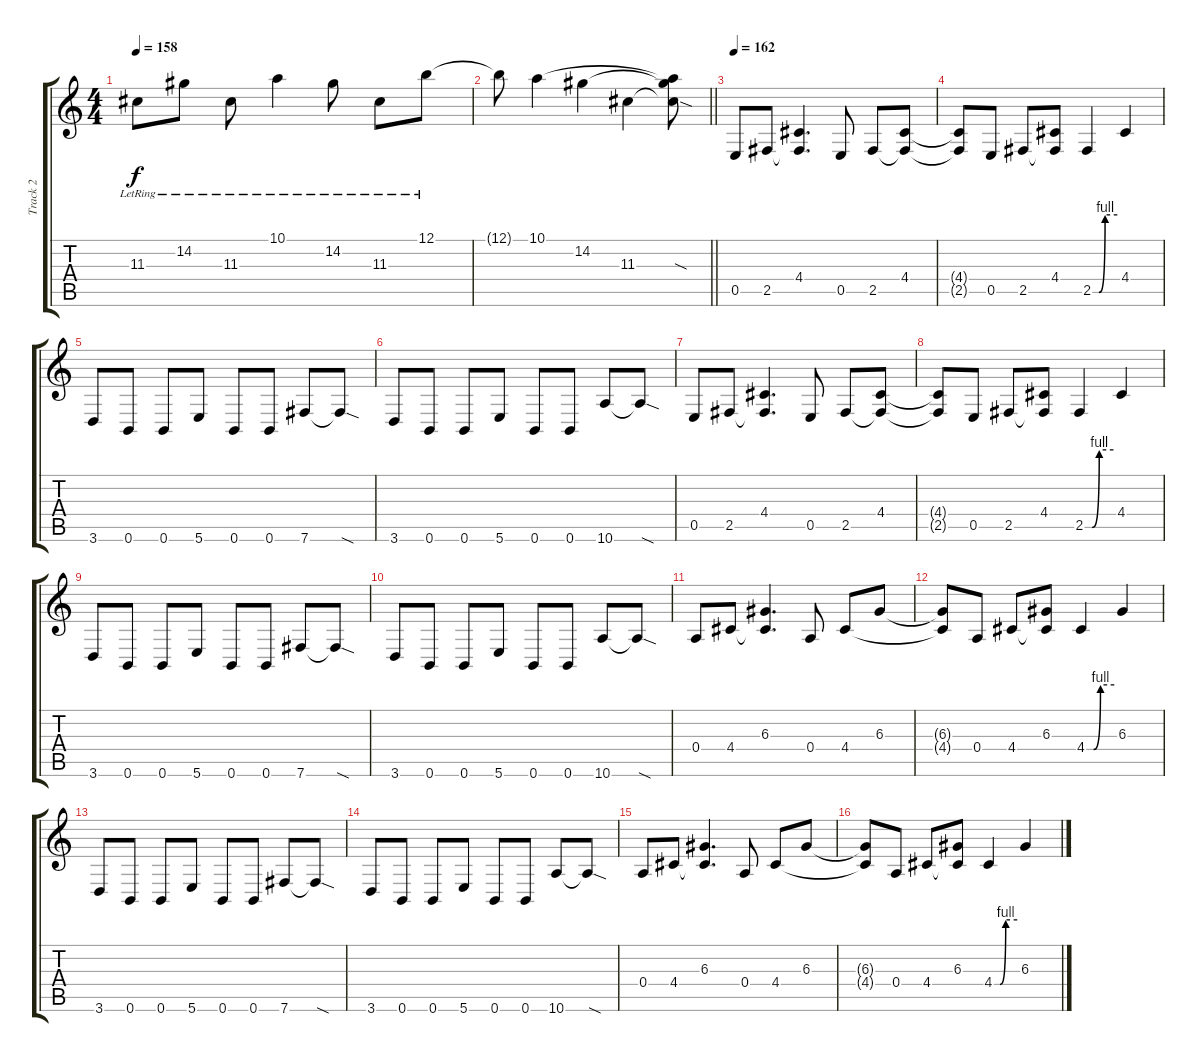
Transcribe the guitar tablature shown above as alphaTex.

\track ("Track 2" "Track 2") {instrument distortionguitar}
\staff {score tabs}
\tuning (B3 Gb3 D3 A2 E2 B1) {hide}
\ts (4 4)
\tempo 158
\clef g2
\ks c
11.3{lr}.8{dy f} 14.2{lr}.8 11.3{lr}.8 10.1{lr}.4 14.2{lr}.8 11.3{lr}.8 12.1{lr}.8 |
\barLineRight lightlight
12.1{t}.8 10.1.4 14.2.4 11.3.4 (10.1{t} 14.2{t} 11.3{sod t}).8 |
\section ("" "")
\tempo 162
0.5.8 2.5.8 (4.4 2.5{t}).4{d} 0.5.8 2.5.8 (4.4 2.5{t}).8 |
(4.4{t} 2.5{t}).8 0.5.8 2.5.8 (4.4 2.5{t}).8 2.5{be (custom 0 0 15 0 30 4 60 4)}.4 4.4.4 |
3.6.8 0.6.8 0.6.8 5.6.8 0.6.8 0.6.8 7.6.8 7.6{sod t}.8 |
3.6.8 0.6.8 0.6.8 5.6.8 0.6.8 0.6.8 10.6.8 10.6{sod t}.8 |
0.5.8 2.5.8 (4.4 2.5{t}).4{d} 0.5.8 2.5.8 (4.4 2.5{t}).8 |
(4.4{t} 2.5{t}).8 0.5.8 2.5.8 (4.4 2.5{t}).8 2.5{be (custom 0 0 15 0 30 4 60 4)}.4 4.4.4 |
3.6.8 0.6.8 0.6.8 5.6.8 0.6.8 0.6.8 7.6.8 7.6{sod t}.8 |
3.6.8 0.6.8 0.6.8 5.6.8 0.6.8 0.6.8 10.6.8 10.6{sod t}.8 |
0.4.8 4.4.8 (6.3 4.4{t}).4{d} 0.4.8 4.4.8 6.3.8 |
(6.3{t} 4.4{t}).8 0.4.8 4.4.8 (6.3 4.4{t}).8 4.4{be (custom 0 0 15 0 30 4 60 4)}.4 6.3.4 |
3.6.8 0.6.8 0.6.8 5.6.8 0.6.8 0.6.8 7.6.8 7.6{sod t}.8 |
3.6.8 0.6.8 0.6.8 5.6.8 0.6.8 0.6.8 10.6.8 10.6{sod t}.8 |
0.4.8 4.4.8 (6.3 4.4{t}).4{d} 0.4.8 4.4.8 6.3.8 |
(6.3{t} 4.4{t}).8 0.4.8 4.4.8 (6.3 4.4{t}).8 4.4{be (custom 0 0 15 0 30 4 60 4)}.4 6.3.4
